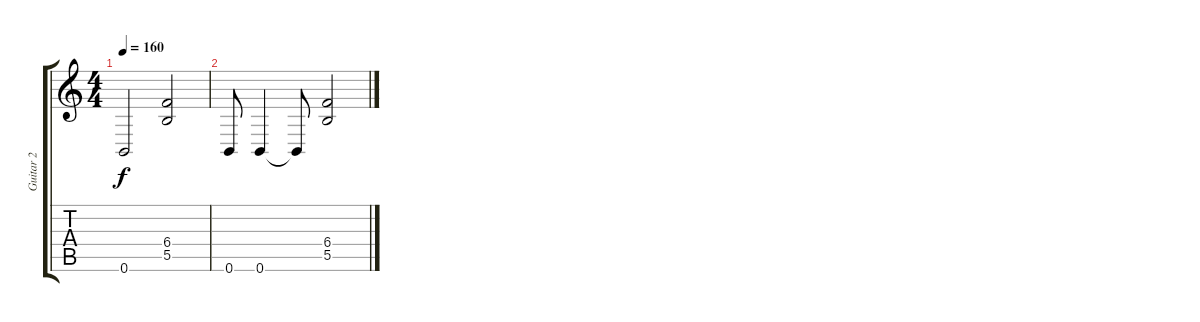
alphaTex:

\track ("Guitar 2" "Guitar 2") {instrument distortionguitar}
\staff {score tabs}
\tuning (Db4 Ab3 E3 B2 Gb2 B1) {hide}
\ts (4 4)
\tempo 160
\clef g2
\ks c
0.6.2{dy f} (6.4 5.5).2 |
0.6.8 0.6.4 0.6{t}.8 (6.4 5.5).2
